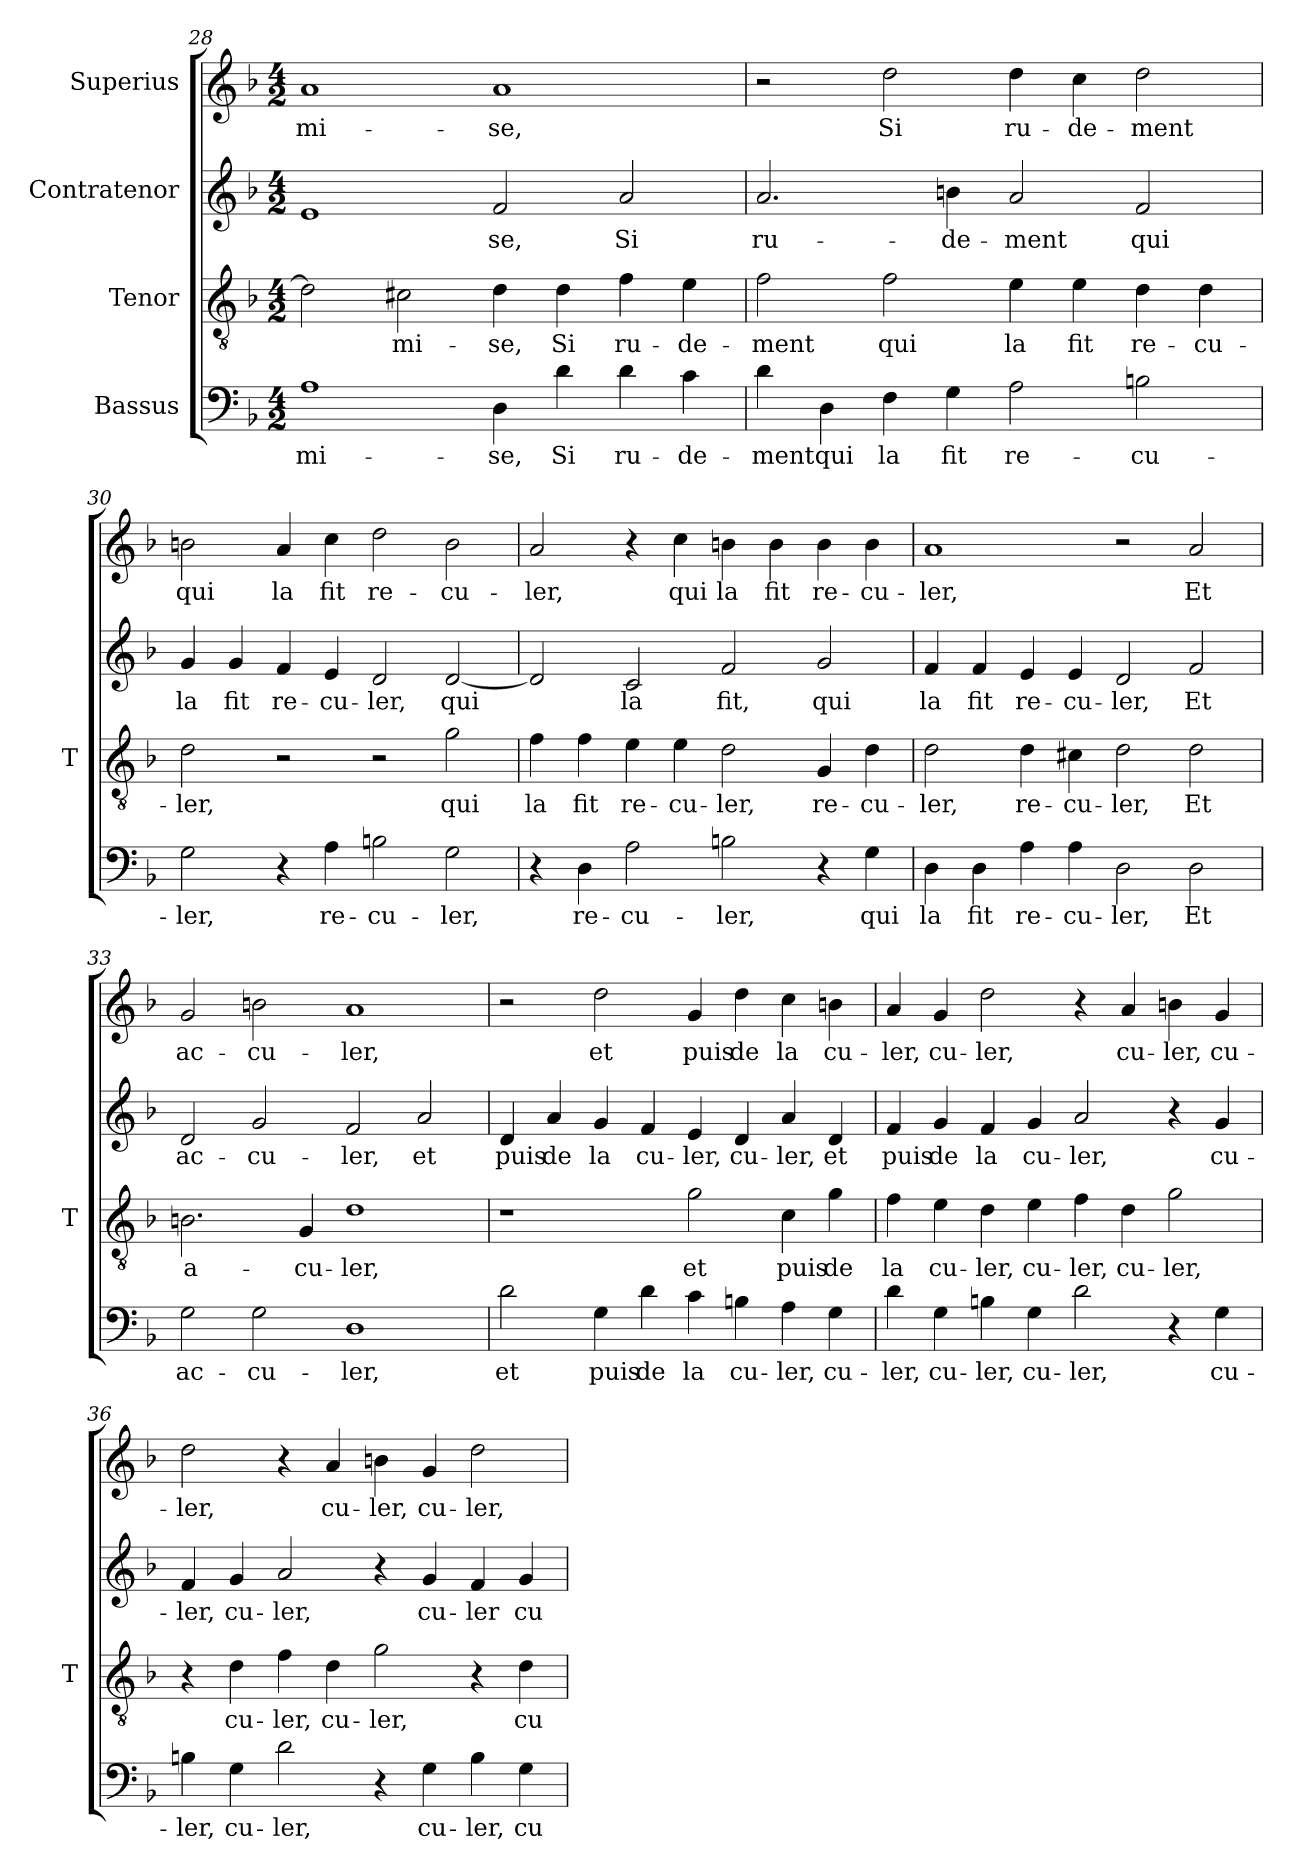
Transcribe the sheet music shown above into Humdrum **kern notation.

**kern	**text	**kern	**text	**kern	**text	**kern	**text
*part4	*part4	*part3	*part3	*part2	*part2	*part1	*part1
*staff4	*staff4	*staff3	*staff3	*staff2	*staff2	*staff1	*staff1
*I"Bassus	*	*I"Tenor	*	*I"Contratenor	*	*I"Superius	*
*	*	*I'T	*	*	*	*	*
*clefF4	*	*clefGv2	*	*clefG2	*	*clefG2	*
*k[b-]	*	*k[b-]	*	*k[b-]	*	*k[b-]	*
*M4/2	*	*M4/2	*	*M4/2	*	*M4/2	*
=28	=28	=28	=28	=28	=28	=28	=28
1A	mi-	2d]	.	1e	.	1a	mi-
.	.	2c#X	mi-	.	.	.	.
4D	-se,	4d	-se,	2f	-se,	1a	-se,
4d	-Si	4d	-Si	.	.	.	.
4d	ru-	4f	ru-	2a	-Si	.	.
4c	de-	4e	de-	.	.	.	.
=29	=29	=29	=29	=29	=29	=29	=29
4d	-ment	2f	-ment	2.a	ru-	2r	.
4D	-qui	.	.	.	.	.	.
4F	-la	2f	-qui	.	.	2dd	-Si
4G	-fit	.	.	4b	de-	.	.
2A	re-	4e	-la	2a	-ment	4dd	ru-
.	.	4e	-fit	.	.	4cc	de-
2B	cu-	4d	re-	2f	-qui	2dd	-ment
.	.	4d	cu-	.	.	.	.
=30	=30	=30	=30	=30	=30	=30	=30
2G	-ler,	2d	-ler,	4g	-la	2b	-qui
.	.	.	.	4g	-fit	.	.
4r	.	2r	.	4f	re-	4a	-la
4A	re-	.	.	4e	cu-	4cc	-fit
2B	cu-	2r	.	2d	-ler,	2dd	re-
2G	-ler,	2g	-qui	[2d	-qui	2b	cu-
=31	=31	=31	=31	=31	=31	=31	=31
4r	.	4f	-la	2d]	.	2a	-ler,
4D	re-	4f	-fit	.	.	.	.
2A	cu-	4e	re-	2c	-la	4r	.
.	.	4e	cu-	.	.	4cc	-qui
2B	-ler,	2d	-ler,	2f	-fit,	4b	-la
.	.	.	.	.	.	4b	-fit
4r	.	4G	re-	2g	-qui	4b	re-
4G	-qui	4d	cu-	.	.	4b	cu-
=32	=32	=32	=32	=32	=32	=32	=32
4D	-la	2d	-ler,	4f	-la	1a	-ler,
4D	-fit	.	.	4f	-fit	.	.
4A	re-	4d	re-	4e	re-	.	.
4A	cu-	4c#X	cu-	4e	cu-	.	.
2D	-ler,	2d	-ler,	2d	-ler,	2r	.
2D	-Et	2d	-Et	2f	-Et	2a	-Et
=33	=33	=33	=33	=33	=33	=33	=33
2G	ac-	2.B	a-	2d	ac-	2g	ac-
2G	cu-	.	.	2g	cu-	2b	cu-
.	.	4G	cu-	.	.	.	.
1D	-ler,	1d	-ler,	2f	-ler,	1a	-ler,
.	.	.	.	2a	-et	.	.
=34	=34	=34	=34	=34	=34	=34	=34
2d	-et	1r	.	4d	-puis	2r	.
.	.	.	.	4a	-de	.	.
4G	-puis	.	.	4g	-la	2dd	-et
4d	-de	.	.	4f	cu-	.	.
4c	-la	2g	-et	4e	-ler,	4g	-puis
4B	cu-	.	.	4d	cu-	4dd	-de
4A	-ler,	4c	-puis	4a	-ler,	4cc	-la
4G	cu-	4g	-de	4d	-et	4b	cu-
=35	=35	=35	=35	=35	=35	=35	=35
4d	-ler,	4f	-la	4f	-puis	4a	-ler,
4G	cu-	4e	cu-	4g	-de	4g	cu-
4B	-ler,	4d	-ler,	4f	-la	2dd	-ler,
4G	cu-	4e	cu-	4g	cu-	.	.
2d	-ler,	4f	-ler,	2a	-ler,	4r	.
.	.	4d	cu-	.	.	4a	cu-
4r	.	2g	-ler,	4r	.	4b	-ler,
4G	cu-	.	.	4g	cu-	4g	cu-
=36	=36	=36	=36	=36	=36	=36	=36
4B	-ler,	4r	.	4f	-ler,	2dd	-ler,
4G	cu-	4d	cu-	4g	cu-	.	.
2d	-ler,	4f	-ler,	2a	-ler,	4r	.
.	.	4d	cu-	.	.	4a	cu-
4r	.	2g	-ler,	4r	.	4b	-ler,
4G	cu-	.	.	4g	cu-	4g	cu-
4B	-ler,	4r	.	4f	-ler	2dd	-ler,
4G	cu-	4d	cu-	4g	cu-	.	.
=	=	=	=	=	=	=	=
*-	*-	*-	*-	*-	*-	*-	*-
